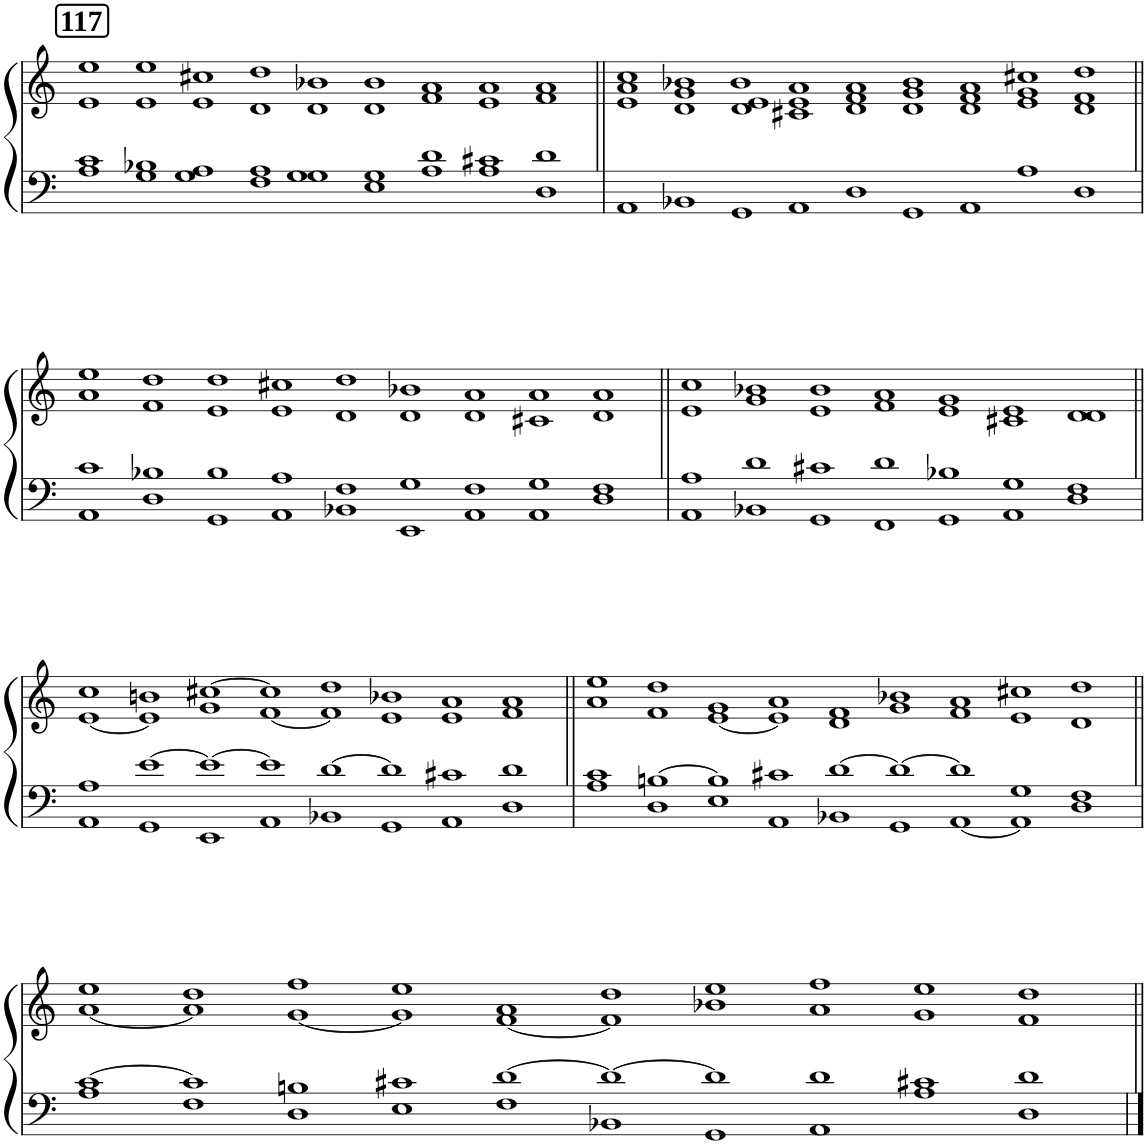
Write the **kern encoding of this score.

**kern	**kern
*part1	*part1
*staff2	*staff1
*I"Piano	*
*I'Pno	*
*clefF4	*clefG2
*k[]	*k[]
*M9/1	*M9/1
!!LO:REH:place=s1:a:B:cj:fs=14:t=117
=1	=1
*^	*^
*	*^	*	*
000ryy	1c	1A	1ee	1e
.	1B-X	1G	1ee	1e
.	1A	1G	1cc#X	1e
.	1A	1F	1dd	1d
.	1G	1G	1b-X	1d
.	1G	1E	1b-	1d
.	1d	1A	1a	1f
.	1c#X	1A	1a	1e
1ryy	1d	1D	1a	1f
*	*v	*v	*	*
=2||	=2||	=2||	=2||
*	*	*	*^
000ryy	1AA	1cc	1a	1e
.	1BB-X	1b-X	1g	1d
.	1GG	1b-	1e	1d
.	1AA	1a	1e	1c#X
.	1D	1a	1f	1d
.	1GG	1b-	1g	1d
.	1AA	1a	1f	1d
.	1A	1cc#X	1g	1e
1ryy	1D	1dd	1f	1d
*	*	*	*v	*v
!!LO:LB:g=z
=3||	=3||	=3||	=3||
*	*^	*	*
000ryy	1c	1AA	1ee	1a
.	1B-X	1D	1dd	1f
.	1B-	1GG	1dd	1e
.	1A	1AA	1cc#X	1e
.	1F	1BB-X	1dd	1d
.	1G	1EE	1b-X	1d
.	1F	1AA	1a	1d
.	1G	1AA	1a	1c#X
1ryy	1F	1D	1a	1d
=4||	=4||	=4||	=4||	=4||
*M7/1	*	*	*M7/1	*
1%7ryy	1A	1AA	1cc	1e
.	1d	1BB-X	1b-X	1g
.	1c#X	1GG	1b-	1e
.	1d	1FF	1a	1f
.	1B-X	1GG	1g	1e
.	1G	1AA	1e	1c#X
.	1F	1D	1d	1d
!!LO:LB:g=z	!!
=5||	=5||	=5||	=5||	=5||
*M8/1	*	*	*M8/1	*
000ryy	1A	1AA	1cc	[1e
.	[1e	1GG	1bn	1e]
.	1e_	1EE	[1cc#X	1g
.	1e]	1AA	1cc#]	[1f
.	[1d	1BB-X	1dd	1f]
.	1d]	1GG	1b-X	1e
.	1c#X	1AA	1a	1e
.	1d	1D	1a	1f
=6||	=6||	=6||	=6||	=6||
*M9/1	*	*	*M9/1	*
000ryy	1c	1A	1ee	1a
.	[1Bn	1D	1dd	1f
.	1B]	1E	1g	[1e
.	1c#X	1AA	1a	1e]
.	[1d	1BB-X	1f	1d
.	1d_	1GG	1b-X	1g
.	1d]	[1AA	1a	1f
.	1G	1AA]	1cc#X	1e
1ryy	1F	1D	1dd	1d
!!LO:LB:g=z	!!
=7||	=7||	=7||	=7||	=7||
*M10/1	*	*	*M10/1	*
000ryy	[1c	1A	1ee	[1a
.	1c]	1F	1dd	1a]
.	1Bn	1D	1ff	[1g
.	1c#X	1E	1ee	1g]
.	[1d	1F	1a	[1f
.	1d_	1BB-X	1dd	1f]
.	1d]	1GG	1ee	1b-X
.	1d	1AA	1ff	1a
0ryy	1c#X	1A	1ee	1g
.	1d	1D	1dd	1f
*v	*v	*v	*	*
*	*v	*v
=||	=||
*-	*-
